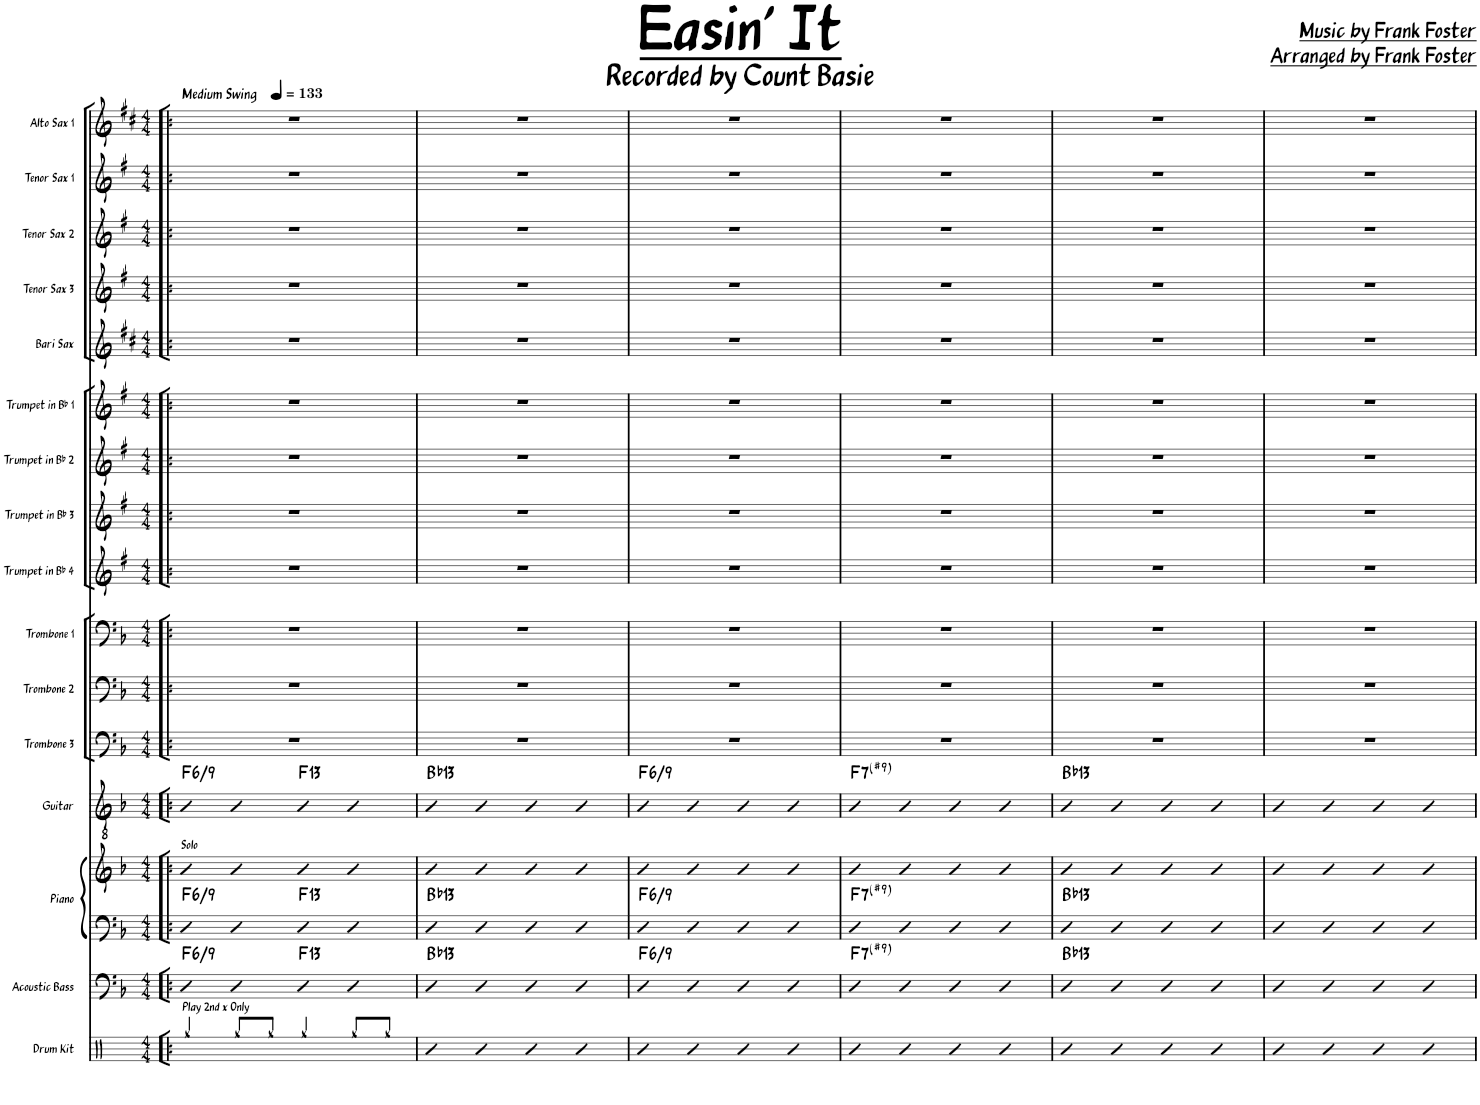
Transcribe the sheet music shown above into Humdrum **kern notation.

**kern	**kern	**harte	**kern	**kern	**harte	**kern	**harte	**kern	**kern	**kern	**kern	**kern	**kern	**kern	**kern	**kern	**kern	**kern	**kern
*part16	*part15	*part15	*part14	*part14	*part14	*part13	*part13	*part12	*part11	*part10	*part9	*part8	*part7	*part6	*part5	*part4	*part3	*part2	*part1
*staff17	*staff16	*	*staff15	*staff14	*	*staff13	*	*staff12	*staff11	*staff10	*staff9	*staff8	*staff7	*staff6	*staff5	*staff4	*staff3	*staff2	*staff1
*I"Drum Kit	*I"Acoustic Bass	*	*I"Piano	*	*	*I"Guitar	*	*I"Trombone 3	*I"Trombone 2	*I"Trombone 1	*I"Trumpet in Bb 4	*I"Trumpet in Bb 3	*I"Trumpet in Bb 2	*I"Trumpet in Bb 1	*I"Bari Sax	*I"Tenor Sax 3	*I"Tenor Sax 2	*I"Tenor Sax 1	*I"Alto Sax 1
*I'D. Kit	*I'Bass	*	*I'Pno.	*	*	*I'Gtr.	*	*I'Tbn. 3	*I'Tbn. 2	*I'Tbn. 1	*I'Tpt. in Bb 4	*I'Tpt. in Bb 3	*I'Tpt. in Bb 2	*I'Tpt. in Bb 1	*I'Bari	*I'Tenor 3	*I'Tenor 2	*I'Tenor 1	*I'Alto 1
*clefX	*clefF4	*	*clefF4	*clefG2	*	*clefGv2	*	*clefF4	*clefF4	*clefF4	*clefG2	*clefG2	*clefG2	*clefG2	*clefG2	*clefG2	*clefG2	*clefG2	*clefG2
*	*Trd7c12	*	*	*	*	*	*	*	*	*	*Trd1c2	*Trd1c2	*Trd1c2	*Trd1c2	*Trd12c21	*Trd8c14	*Trd8c14	*Trd8c14	*Trd5c9
*k[]	*k[b-]	*	*k[b-]	*k[b-]	*	*k[b-]	*	*k[b-]	*k[b-]	*k[b-]	*k[f#]	*k[f#]	*k[f#]	*k[f#]	*k[f#c#]	*k[f#]	*k[f#]	*k[f#]	*k[f#c#]
*M4/4	*M4/4	*	*M4/4	*M4/4	*	*M4/4	*	*M4/4	*M4/4	*M4/4	*M4/4	*M4/4	*M4/4	*M4/4	*M4/4	*M4/4	*M4/4	*M4/4	*M4/4
*MM133	*MM133	*	*MM133	*MM133	*	*MM133	*	*MM133	*MM133	*MM133	*MM133	*MM133	*MM133	*MM133	*MM133	*MM133	*MM133	*MM133	*MM133
=1!|:	=1!|:	=1!|:	=1!|:	=1!|:	=1!|:	=1!|:	=1!|:	=1!|:	=1!|:	=1!|:	=1!|:	=1!|:	=1!|:	=1!|:	=1!|:	=1!|:	=1!|:	=1!|:	=1!|:
!	!	!	!	!	!	!	!	!	!	!	!	!	!	!	!	!	!	!	!LO:TX:a:B:t=Medium Swing
!	!	!	!	!LO:TX:a:t=Solo	!	!	!	!	!	!	!	!	!	!	!	!	!	!	!
!LO:TX:a:t=Play 2nd x Only	!	!LO:H:kt=/6	!	!	!LO:H:kt=/6	!	!LO:H:kt=/6	!	!	!	!	!	!	!	!	!	!	!	!
4Rgg/	4b-	F:maj6(9)	4B-	4b-	F:maj6(9)	4B-	F:maj6(9)	1r	1r	1r	1r	1r	1r	1r	1r	1r	1r	1r	1r
8Rgg/L	4b-	.	4B-	4b-	.	4B-	.	.	.	.	.	.	.	.	.	.	.	.	.
8Rgg/J	.	.	.	.	.	.	.	.	.	.	.	.	.	.	.	.	.	.	.
!	!	!LO:H:kt=13	!	!	!LO:H:kt=13	!	!LO:H:kt=13	!	!	!	!	!	!	!	!	!	!	!	!
4Rgg/	4b-	F:9(11,13)	4B-	4b-	F:9(11,13)	4B-	F:9(11,13)	.	.	.	.	.	.	.	.	.	.	.	.
8Rgg/L	4b-	.	4B-	4b-	.	4B-	.	.	.	.	.	.	.	.	.	.	.	.	.
8Rgg/J	.	.	.	.	.	.	.	.	.	.	.	.	.	.	.	.	.	.	.
=2	=2	=2	=2	=2	=2	=2	=2	=2	=2	=2	=2	=2	=2	=2	=2	=2	=2	=2	=2
!	!	!LO:H:kt=13	!	!	!LO:H:kt=13	!	!LO:H:kt=13	!	!	!	!	!	!	!	!	!	!	!	!
4R	4b-	Bb:9(11,13)	4B-	4b-	Bb:9(11,13)	4B-	Bb:9(11,13)	1r	1r	1r	1r	1r	1r	1r	1r	1r	1r	1r	1r
4R	4b-	.	4B-	4b-	.	4B-	.	.	.	.	.	.	.	.	.	.	.	.	.
4R	4b-	.	4B-	4b-	.	4B-	.	.	.	.	.	.	.	.	.	.	.	.	.
4R	4b-	.	4B-	4b-	.	4B-	.	.	.	.	.	.	.	.	.	.	.	.	.
=3	=3	=3	=3	=3	=3	=3	=3	=3	=3	=3	=3	=3	=3	=3	=3	=3	=3	=3	=3
!	!	!LO:H:kt=/6	!	!	!LO:H:kt=/6	!	!LO:H:kt=/6	!	!	!	!	!	!	!	!	!	!	!	!
4R	4b-	F:maj6(9)	4B-	4b-	F:maj6(9)	4B-	F:maj6(9)	1r	1r	1r	1r	1r	1r	1r	1r	1r	1r	1r	1r
4R	4b-	.	4B-	4b-	.	4B-	.	.	.	.	.	.	.	.	.	.	.	.	.
4R	4b-	.	4B-	4b-	.	4B-	.	.	.	.	.	.	.	.	.	.	.	.	.
4R	4b-	.	4B-	4b-	.	4B-	.	.	.	.	.	.	.	.	.	.	.	.	.
=4	=4	=4	=4	=4	=4	=4	=4	=4	=4	=4	=4	=4	=4	=4	=4	=4	=4	=4	=4
!	!	!LO:H:kt=7	!	!	!LO:H:kt=7	!	!LO:H:kt=7	!	!	!	!	!	!	!	!	!	!	!	!
4R	4b-	F:7(#9)	4B-	4b-	F:7(#9)	4B-	F:7(#9)	1r	1r	1r	1r	1r	1r	1r	1r	1r	1r	1r	1r
4R	4b-	.	4B-	4b-	.	4B-	.	.	.	.	.	.	.	.	.	.	.	.	.
4R	4b-	.	4B-	4b-	.	4B-	.	.	.	.	.	.	.	.	.	.	.	.	.
4R	4b-	.	4B-	4b-	.	4B-	.	.	.	.	.	.	.	.	.	.	.	.	.
=5	=5	=5	=5	=5	=5	=5	=5	=5	=5	=5	=5	=5	=5	=5	=5	=5	=5	=5	=5
!	!	!LO:H:kt=13	!	!	!LO:H:kt=13	!	!LO:H:kt=13	!	!	!	!	!	!	!	!	!	!	!	!
4R	4b-	Bb:9(11,13)	4B-	4b-	Bb:9(11,13)	4B-	Bb:9(11,13)	1r	1r	1r	1r	1r	1r	1r	1r	1r	1r	1r	1r
4R	4b-	.	4B-	4b-	.	4B-	.	.	.	.	.	.	.	.	.	.	.	.	.
4R	4b-	.	4B-	4b-	.	4B-	.	.	.	.	.	.	.	.	.	.	.	.	.
4R	4b-	.	4B-	4b-	.	4B-	.	.	.	.	.	.	.	.	.	.	.	.	.
=6	=6	=6	=6	=6	=6	=6	=6	=6	=6	=6	=6	=6	=6	=6	=6	=6	=6	=6	=6
4R	4b-	.	4B-	4b-	.	4B-	.	1r	1r	1r	1r	1r	1r	1r	1r	1r	1r	1r	1r
4R	4b-	.	4B-	4b-	.	4B-	.	.	.	.	.	.	.	.	.	.	.	.	.
4R	4b-	.	4B-	4b-	.	4B-	.	.	.	.	.	.	.	.	.	.	.	.	.
4R	4b-	.	4B-	4b-	.	4B-	.	.	.	.	.	.	.	.	.	.	.	.	.
=	=	=	=	=	=	=	=	=	=	=	=	=	=	=	=	=	=	=	=
*-	*-	*-	*-	*-	*-	*-	*-	*-	*-	*-	*-	*-	*-	*-	*-	*-	*-	*-	*-
